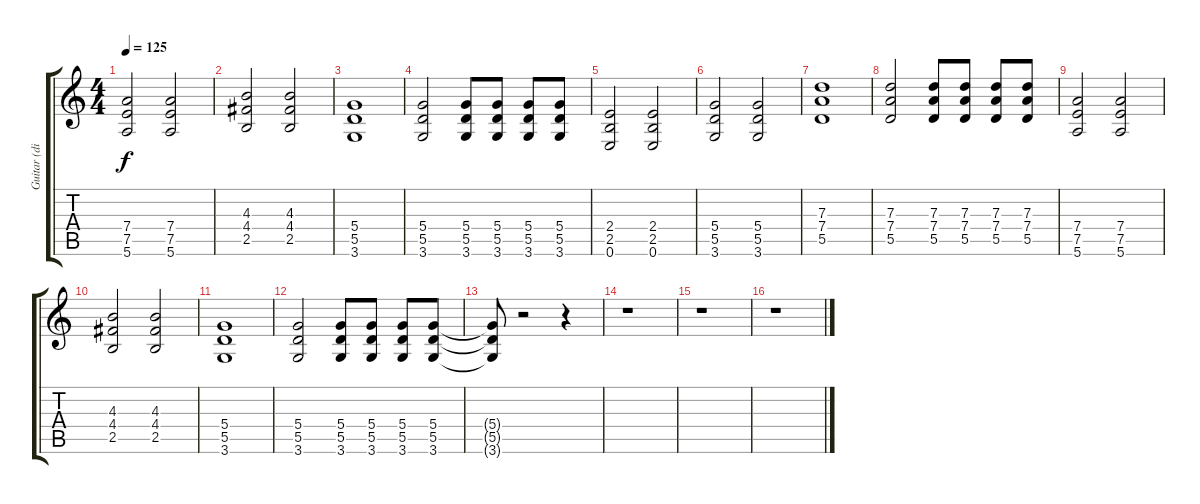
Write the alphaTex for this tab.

\track ("Guitar (distortion)" "Guitar (di") {instrument distortionguitar}
\staff {score tabs}
\tuning (E4 B3 G3 D3 A2 E2) {hide}
\ts (4 4)
\tempo 125
\clef g2
\ks c
(7.4 7.5 5.6).2{dy f} (7.4 7.5 5.6).2 |
(4.3 4.4 2.5).2 (4.3 4.4 2.5).2 |
(5.4 5.5 3.6).1 |
(5.4 5.5 3.6).2 (5.4 5.5 3.6).8 (5.4 5.5 3.6).8 (5.4 5.5 3.6).8 (5.4 5.5 3.6).8 |
(2.4 2.5 0.6).2 (2.4 2.5 0.6).2 |
(5.4 5.5 3.6).2 (5.4 5.5 3.6).2 |
(7.3 7.4 5.5).1 |
(7.3 7.4 5.5).2 (7.3 7.4 5.5).8 (7.3 7.4 5.5).8 (7.3 7.4 5.5).8 (7.3 7.4 5.5).8 |
(7.4 7.5 5.6).2 (7.4 7.5 5.6).2 |
(4.3 4.4 2.5).2 (4.3 4.4 2.5).2 |
(5.4 5.5 3.6).1 |
(5.4 5.5 3.6).2 (5.4 5.5 3.6).8 (5.4 5.5 3.6).8 (5.4 5.5 3.6).8 (5.4 5.5 3.6).8 |
(5.4{t} 5.5{t} 3.6{t}).8 r.2 r.4 |
r.1 |
r.1 |
r.1
